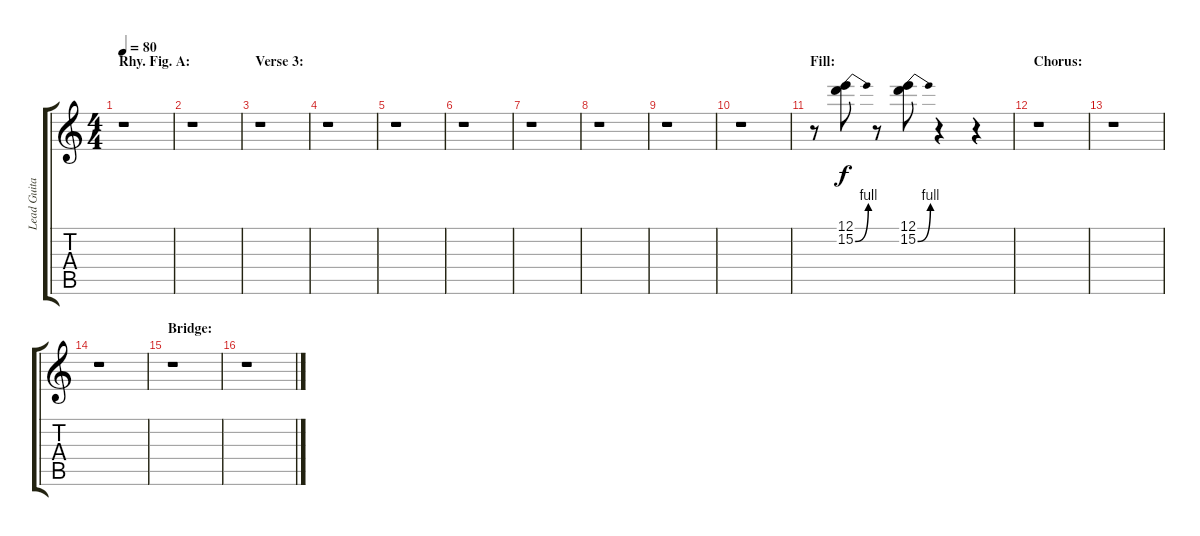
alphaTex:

\track ("Lead Guitar 1" "Lead Guita") {instrument distortionguitar}
\staff {score tabs}
\tuning (E4 B3 G3 D3 A2 E2) {hide}
\ts (4 4)
\section ("" "Rhy. Fig. A:")
\tempo 80
\clef g2
\ks c
r.1{dy f} |
r.1 |
\section ("" "Verse 3:")
r.1 |
r.1 |
r.1 |
r.1 |
r.1 |
r.1 |
r.1 |
r.1 |
\section ("" "Fill:")
r.8 (12.1 15.2{be (bend 0 0 60 4)}).8 r.8 (12.1 15.2{be (bend 0 0 60 4)}).8 r.4 r.4 |
\section ("" "Chorus:")
r.1 |
r.1 |
r.1 |
\section ("" "Bridge:")
r.1 |
r.1
